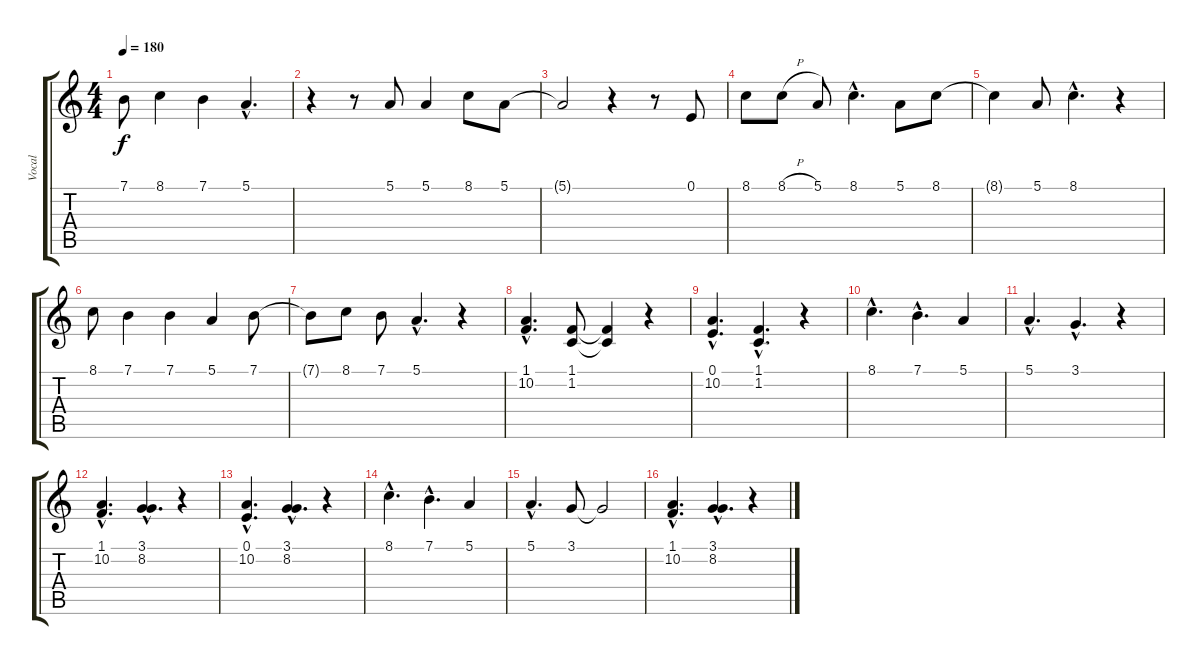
\track ("Vocal" "Vocal") {instrument lead2sawtooth}
\staff {score tabs}
\tuning (E4 B3 G3 D3 A2 E2) {hide}
\ts (4 4)
\tempo 180
\clef g2
\ks c
7.1{t}.8{dy f} 8.1.4 7.1.4 5.1{hac}.4{d} |
r.4 r.8 5.1.8 5.1.4 8.1.8 5.1.8 |
5.1{t}.2 r.4 r.8 0.1.8 |
8.1.8 8.1{h}.8 5.1.8 8.1{hac}.4{d} 5.1.8 8.1.8 |
8.1{t}.4 5.1.8 8.1{hac}.4{d} r.4 |
8.1.8 7.1.4 7.1.4 5.1.4 7.1.8 |
7.1{t}.8 8.1.8 7.1.8 5.1{hac}.4{d} r.4 |
(1.1{hac} 10.2{hac}).4{d} (1.1 1.2).8 (1.1{t} 1.2{t}).4 r.4 |
(0.1{hac} 10.2{hac}).4{d} (1.1{hac} 1.2{hac}).4{d} r.4 |
8.1{hac}.4{d} 7.1{hac}.4{d} 5.1.4 |
5.1{hac}.4{d} 3.1{hac}.4{d} r.4 |
(1.1{hac} 10.2{hac}).4{d} (3.1{hac} 8.2{hac}).4{d} r.4 |
(0.1{hac} 10.2{hac}).4{d} (3.1{hac} 8.2{hac}).4{d} r.4 |
8.1{hac}.4{d} 7.1{hac}.4{d} 5.1.4 |
5.1{hac}.4{d} 3.1.8 3.1{t}.2 |
(1.1{hac} 10.2{hac}).4{d} (3.1{hac} 8.2{hac}).4{d} r.4
